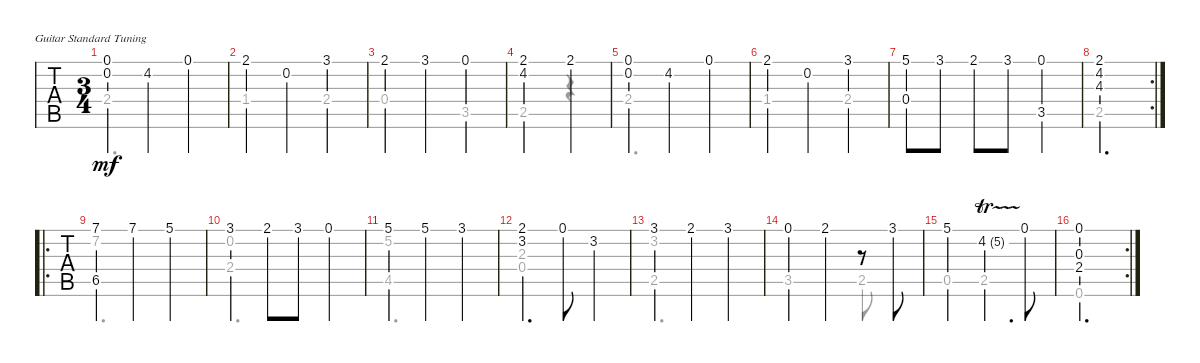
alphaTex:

\bracketExtendMode groupsimilarinstruments
\singleTrackTrackNamePolicy hidden
\multiTrackTrackNamePolicy hidden
\firstSystemTrackNameOrientation horizontal
\otherSystemsTrackNameOrientation horizontal
\track ("Steel Guitar" "S-Gt") {instrument acousticguitarsteel}
\staff {tabs}
\tuning (E4 B3 G3 D3 A2 E2)
\voice
\ts (3 4)
\ac
\tempo (120 hide)
\clef g2
\ks eminor
(0.1 0.2).4{dy mf instrument acousticguitarsteel} 4.2.4 0.1.4 |
2.1.4 0.2.4 3.1.4 |
2.1.4 3.1.4 0.1.4 |
(2.1 4.2).2 2.1.4 |
(0.1 0.2).4 4.2.4 0.1.4 |
2.1.4 0.2.4 3.1.4 |
(5.1 0.4).8 3.1.8 2.1.8 3.1.8 (0.1 3.5).4 |
\rc 2
(4.2 2.1 4.3).2{d} |
\ro
(7.1 6.5).4 7.1.4 5.1.4 |
3.1.4 2.1.8 3.1.8 0.1.4 |
5.1.4 5.1.4 3.1.4 |
(2.1 3.2).4{d} 0.1.8 3.2.4 |
3.1.4 2.1.4 3.1.4 |
0.1.4 2.1.4 r.8 3.1.8 |
5.1.4 4.2{tr (5 16)}.4{d} 0.1.8 |
\rc 2
(0.1 0.3 2.4).2{d}
\voice
\clef g2
\ottava regular
\simile none
\ks eminor
2.4.2{d dy mf} |
1.4.2 2.4.4 |
0.4.2 3.5.4 |
2.5.2 r.4 |
2.4.2{d} |
1.4.2 2.4.4 |
|
2.5.2{d} |
7.2.2{d} |
(0.2 2.4).2{d} |
(4.5 5.2).2{d} |
(2.3 0.4).2{d} |
(2.5 3.2).2{d} |
3.5.2 2.5.8 |
0.5.4 2.5.2 |
0.6.2{d}
